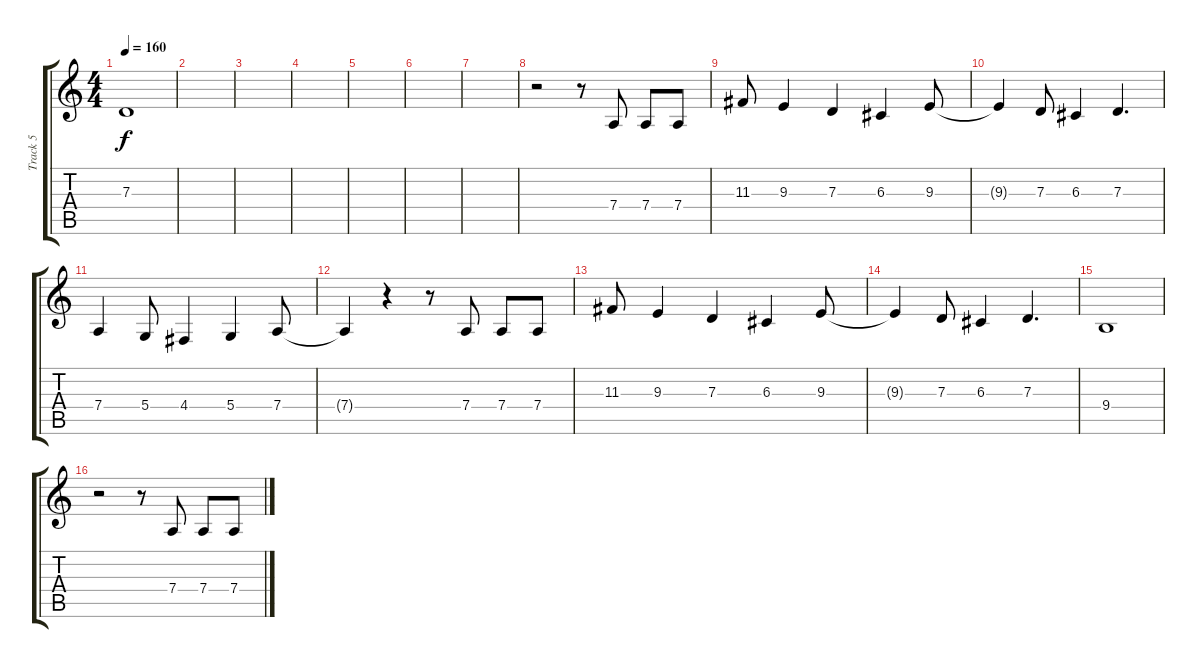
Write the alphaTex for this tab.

\track ("Track 5" "Track 5") {instrument flute}
\staff {score tabs}
\tuning (E4 B3 G3 D3 A2 E2) {hide}
\ts (4 4)
\tempo 160
\clef g2
\ks c
7.3.1{dy f} |
|
|
|
|
|
|
r.2 r.8 7.4.8 7.4.8 7.4.8 |
11.3.8 9.3.4 7.3.4 6.3.4 9.3.8 |
9.3{t}.4 7.3.8 6.3.4 7.3.4{d} |
7.4.4 5.4.8 4.4.4 5.4.4 7.4.8 |
7.4{t}.4 r.4 r.8 7.4.8 7.4.8 7.4.8 |
11.3.8 9.3.4 7.3.4 6.3.4 9.3.8 |
9.3{t}.4 7.3.8 6.3.4 7.3.4{d} |
9.4.1 |
r.2 r.8 7.4.8 7.4.8 7.4.8
